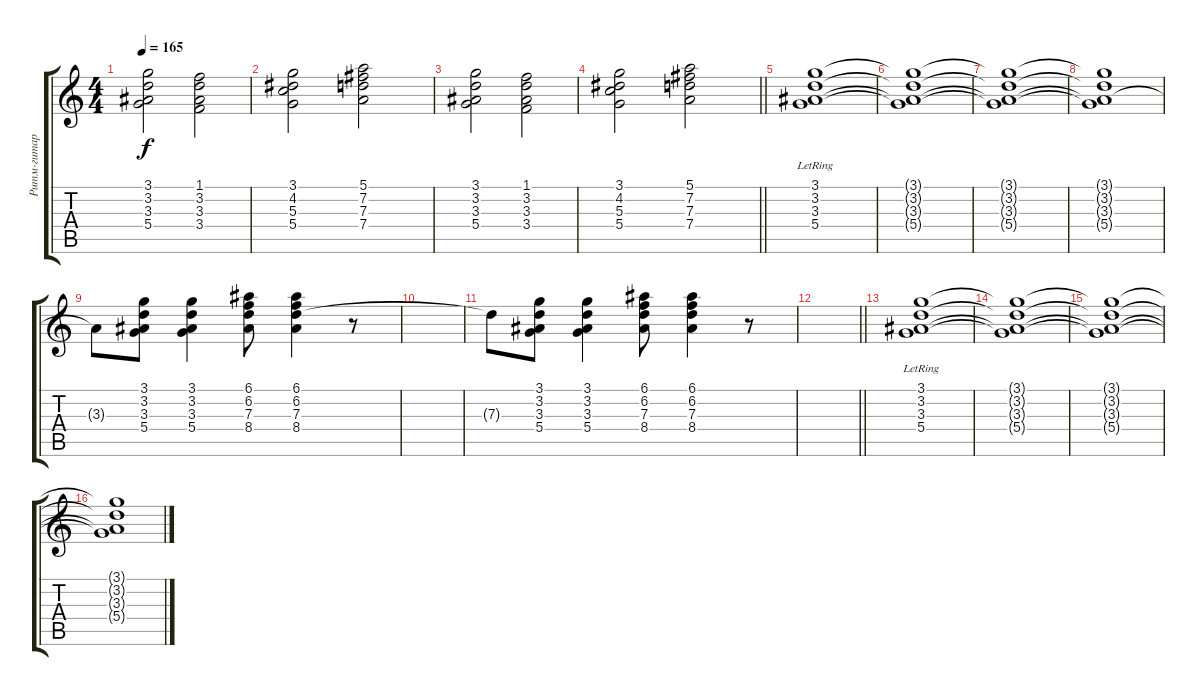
\track ("Ритм-гитара (overdrive)" "Ритм-гитар") {instrument overdrivenguitar}
\staff {score tabs}
\tuning (E4 B3 G3 D3 A2 E2) {hide}
\ts (4 4)
\tempo 165
\clef g2
\ks c
(3.1 3.2 3.3 5.4).2{dy f} (1.1 3.2 3.3 3.4).2 |
(3.1 4.2 5.3 5.4).2 (5.1 7.2 7.3 7.4).2 |
(3.1 3.2 3.3 5.4).2 (1.1 3.2 3.3 3.4).2 |
\barLineRight lightlight
(3.1 4.2 5.3 5.4).2 (5.1 7.2 7.3 7.4).2 |
(3.1 3.2{lr} 3.3{lr} 5.4{lr}).1 |
(3.1{t} 3.2{t} 3.3{t} 5.4{t}).1 |
(3.1{t} 3.2{t} 3.3{t} 5.4{t}).1 |
(3.1{t} 3.2{t} 3.3{t} 5.4{t}).1 |
3.3{t}.8 (3.1 3.2 3.3 5.4).8 (3.1 3.2 3.3 5.4).4 (6.1 6.2 7.3 8.4).8 (6.1 6.2 7.3 8.4).4 r.8 |
|
7.3{t}.8 (3.1 3.2 3.3 5.4).8 (3.1 3.2 3.3 5.4).4 (6.1 6.2 7.3 8.4).8 (6.1 6.2 7.3 8.4).4 r.8 |
\barLineRight lightlight
|
(3.1 3.2{lr} 3.3{lr} 5.4{lr}).1 |
(3.1{t} 3.2{t} 3.3{t} 5.4{t}).1 |
(3.1{t} 3.2{t} 3.3{t} 5.4{t}).1 |
(3.1{t} 3.2{t} 3.3{t} 5.4{t}).1
